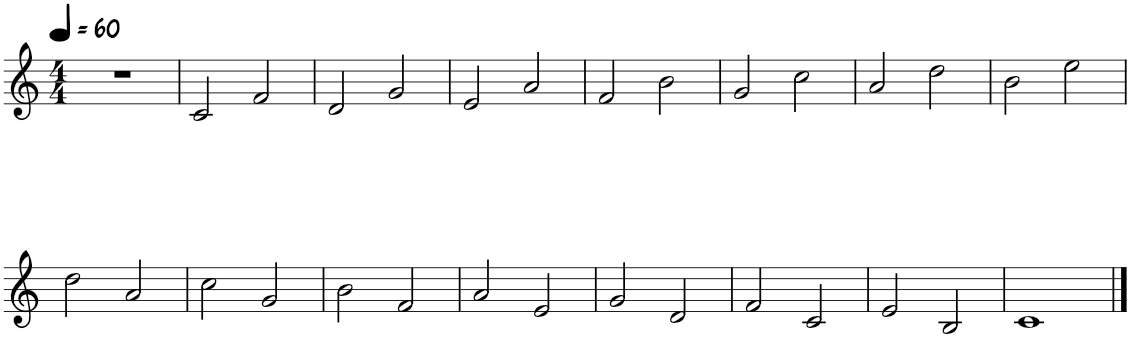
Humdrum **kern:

**kern
*part1
*staff1
*I"Piano
*I'Pno.
*clefG2
*k[]
*M4/4
*MM60
=1
1r
=2
2c/
2f/
=3
2d/
2g/
=4
2e/
2a/
=5
2f/
2b\
=6
2g/
2cc\
=7
2a/
2dd\
=8
2b\
2ee\
!!LO:LB:g=z
=9
2dd\
2a/
=10
2cc\
2g/
=11
2b\
2f/
=12
2a/
2e/
=13
2g/
2d/
=14
2f/
2c/
=15
2e/
2B/
=16
1c
==
*-
